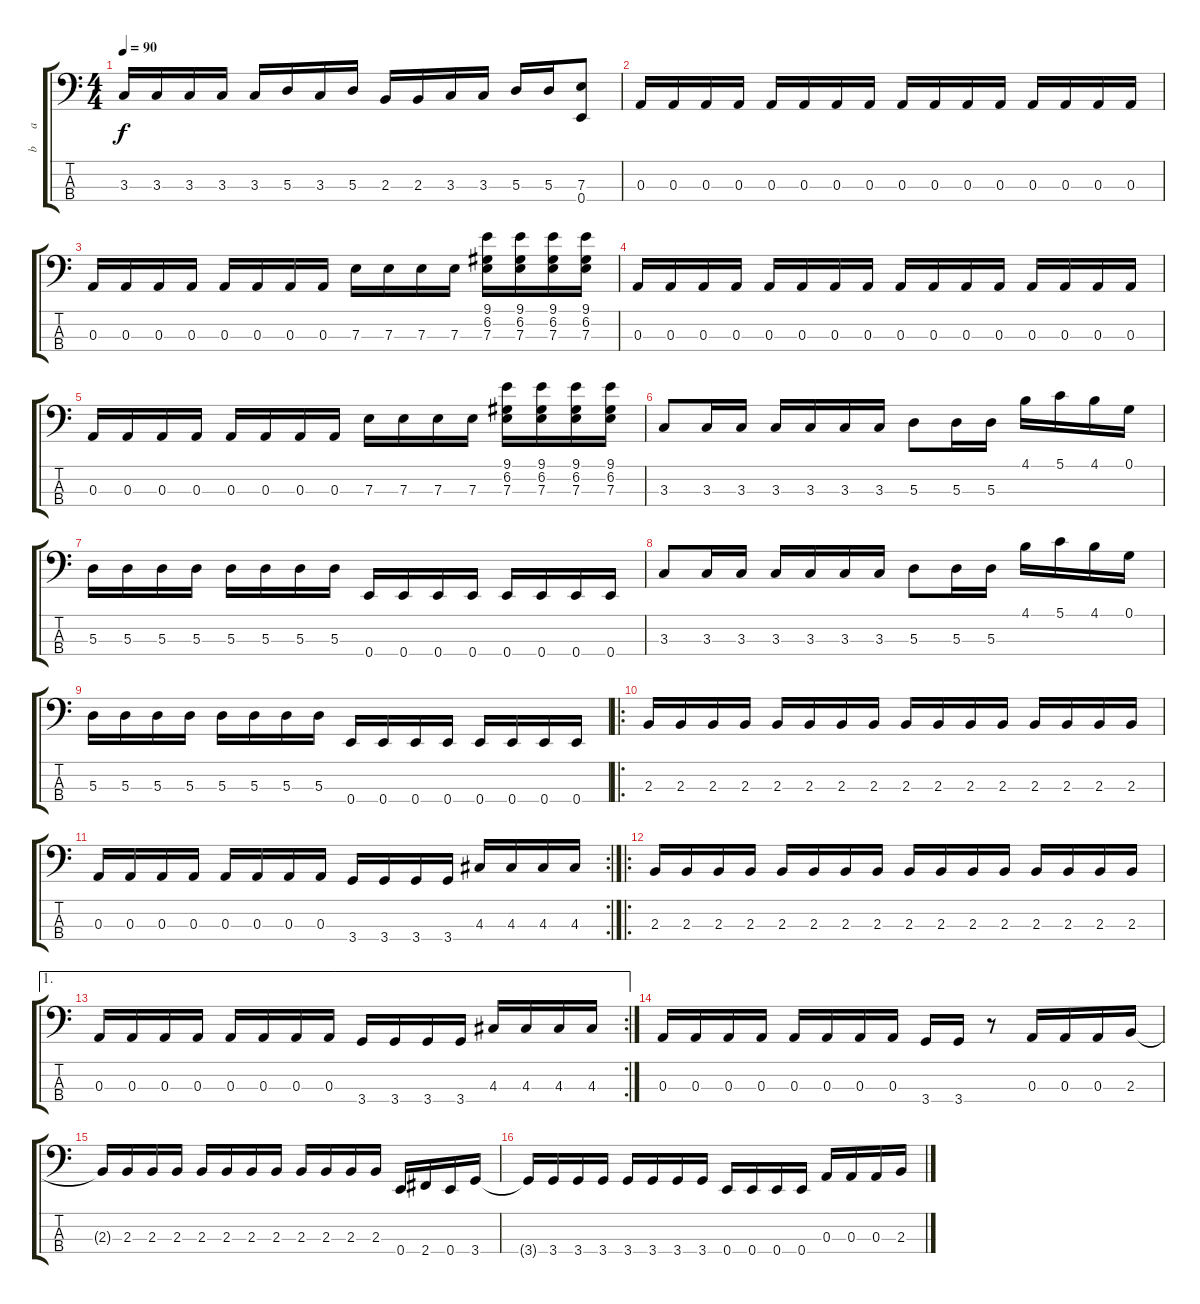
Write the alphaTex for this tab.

\track ("b      a       s      s" "b      a  ") {instrument slapbass2}
\staff {score tabs}
\tuning (G2 D2 A1 E1) {hide}
\ts (4 4)
\tempo 90
\clef f4
\ks c
3.3.16{dy f} 3.3.16 3.3.16 3.3.16 3.3.16 5.3.16 3.3.16 5.3.16 2.3.16 2.3.16 3.3.16 3.3.16 5.3.16 5.3.16 (7.3 0.4).8 |
0.3.16 0.3.16 0.3.16 0.3.16 0.3.16 0.3.16 0.3.16 0.3.16 0.3.16 0.3.16 0.3.16 0.3.16 0.3.16 0.3.16 0.3.16 0.3.16 |
0.3.16 0.3.16 0.3.16 0.3.16 0.3.16 0.3.16 0.3.16 0.3.16 7.3.16 7.3.16 7.3.16 7.3.16 (9.1 6.2 7.3).16 (9.1 6.2 7.3).16 (9.1 6.2 7.3).16 (9.1 6.2 7.3).16 |
0.3.16 0.3.16 0.3.16 0.3.16 0.3.16 0.3.16 0.3.16 0.3.16 0.3.16 0.3.16 0.3.16 0.3.16 0.3.16 0.3.16 0.3.16 0.3.16 |
0.3.16 0.3.16 0.3.16 0.3.16 0.3.16 0.3.16 0.3.16 0.3.16 7.3.16 7.3.16 7.3.16 7.3.16 (9.1 6.2 7.3).16 (9.1 6.2 7.3).16 (9.1 6.2 7.3).16 (9.1 6.2 7.3).16 |
3.3.8 3.3.16 3.3.16 3.3.16 3.3.16 3.3.16 3.3.16 5.3.8 5.3.16 5.3.16 4.1.16 5.1.16 4.1.16 0.1.16 |
5.3.16 5.3.16 5.3.16 5.3.16 5.3.16 5.3.16 5.3.16 5.3.16 0.4.16 0.4.16 0.4.16 0.4.16 0.4.16 0.4.16 0.4.16 0.4.16 |
3.3.8 3.3.16 3.3.16 3.3.16 3.3.16 3.3.16 3.3.16 5.3.8 5.3.16 5.3.16 4.1.16 5.1.16 4.1.16 0.1.16 |
5.3.16 5.3.16 5.3.16 5.3.16 5.3.16 5.3.16 5.3.16 5.3.16 0.4.16 0.4.16 0.4.16 0.4.16 0.4.16 0.4.16 0.4.16 0.4.16 |
\ro
2.3.16 2.3.16 2.3.16 2.3.16 2.3.16 2.3.16 2.3.16 2.3.16 2.3.16 2.3.16 2.3.16 2.3.16 2.3.16 2.3.16 2.3.16 2.3.16 |
\rc 2
0.3.16 0.3.16 0.3.16 0.3.16 0.3.16 0.3.16 0.3.16 0.3.16 3.4.16 3.4.16 3.4.16 3.4.16 4.3.16 4.3.16 4.3.16 4.3.16 |
\ro
2.3.16 2.3.16 2.3.16 2.3.16 2.3.16 2.3.16 2.3.16 2.3.16 2.3.16 2.3.16 2.3.16 2.3.16 2.3.16 2.3.16 2.3.16 2.3.16 |
\ae 1
\rc 2
0.3.16 0.3.16 0.3.16 0.3.16 0.3.16 0.3.16 0.3.16 0.3.16 3.4.16 3.4.16 3.4.16 3.4.16 4.3.16 4.3.16 4.3.16 4.3.16 |
0.3.16 0.3.16 0.3.16 0.3.16 0.3.16 0.3.16 0.3.16 0.3.16 3.4.16 3.4.16 r.8 0.3.16 0.3.16 0.3.16 2.3.16 |
2.3{t}.16 2.3.16 2.3.16 2.3.16 2.3.16 2.3.16 2.3.16 2.3.16 2.3.16 2.3.16 2.3.16 2.3.16 0.4.16 2.4.16 0.4.16 3.4.16 |
3.4{t}.16 3.4.16 3.4.16 3.4.16 3.4.16 3.4.16 3.4.16 3.4.16 0.4.16 0.4.16 0.4.16 0.4.16 0.3.16 0.3.16 0.3.16 2.3.16
